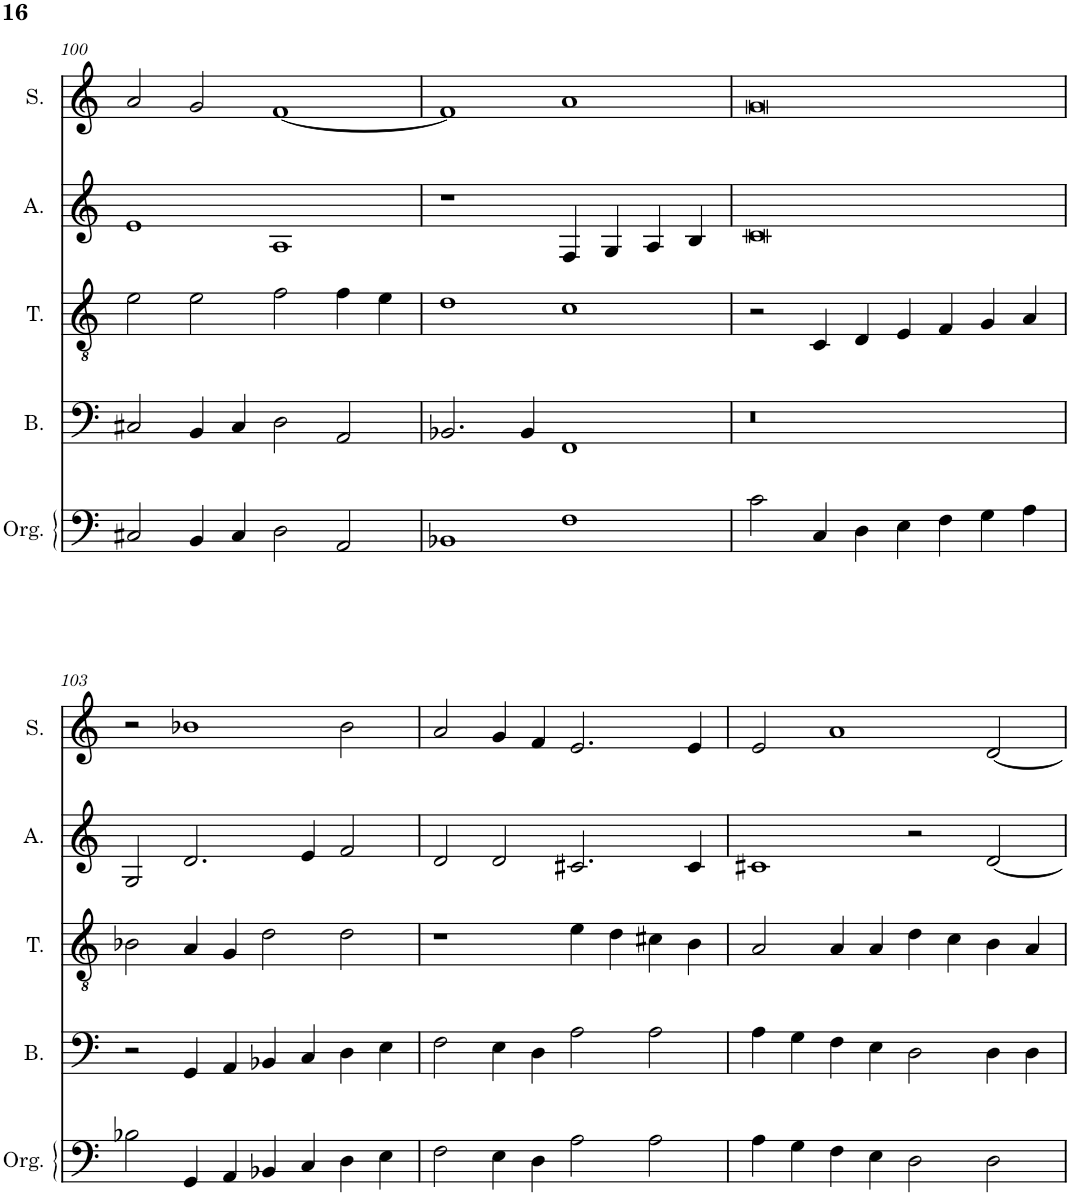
**kern	**kern	**kern	**kern	**kern
*part5	*part4	*part3	*part2	*part1
*staff5	*staff4	*staff3	*staff2	*staff1
*I"Orgue	*I"Basse	*I"Tenor	*I"Alto	*I"Soprano
*I'Org.	*I'B.	*I'T.	*I'A.	*I'S.
!!LO:PB:g=z
*clefF4	*clefF4	*clefGv2	*clefG2	*clefG2
*k[]	*k[]	*k[]	*k[]	*k[]
*M4/2	*M4/2	*M4/2	*M4/2	*M4/2
=100	=100	=100	=100	=100
2C#X/	2C#X/	2e\	1e	2a/
4BB/	4BB/	2e\	.	2g/
4C#/	4C#/	.	.	.
2D\	2D\	2f\	1A	[1f
2AA/	2AA/	4f\	.	.
.	.	4e\	.	.
=101	=101	=101	=101	=101
1BB-X	2.BB-X/	1d	1r	1f]
.	4BB-/	.	.	.
1F	1FF	1c	4F/	1a
.	.	.	4G/	.
.	.	.	4A/	.
.	.	.	4B/	.
=102	=102	=102	=102	=102
2c\	0r	2r	0c	0g
4C/	.	4C/	.	.
4D\	.	4D/	.	.
4E\	.	4E/	.	.
4F\	.	4F/	.	.
4G\	.	4G/	.	.
4A\	.	4A/	.	.
!!LO:LB:g=z
=103	=103	=103	=103	=103
2B-X\	2r	2B-X\	2G/	2r
4GG/	4GG/	4A/	2.d/	1b-X
4AA/	4AA/	4G/	.	.
4BB-X/	4BB-X/	2d\	.	.
4C/	4C/	.	4e/	.
4D\	4D\	2d\	2f/	2b-\
4E\	4E\	.	.	.
=104	=104	=104	=104	=104
2F\	2F\	1r	2d/	2a/
4E\	4E\	.	2d/	4g/
4D\	4D\	.	.	4f/
2A\	2A\	4e\	2.c#X/	2.e/
.	.	4d\	.	.
2A\	2A\	4c#X\	.	.
.	.	4B\	4c#/	4e/
=105	=105	=105	=105	=105
4A\	4A\	2A/	1c#X	2e/
4G\	4G\	.	.	.
4F\	4F\	4A/	.	1a
4E\	4E\	4A/	.	.
2D\	2D\	4d\	2r	.
.	.	4c\	.	.
2D\	4D\	4B\	[2d/	[2d/
.	4D\	4A/	.	.
=	=	=	=	=
*-	*-	*-	*-	*-
